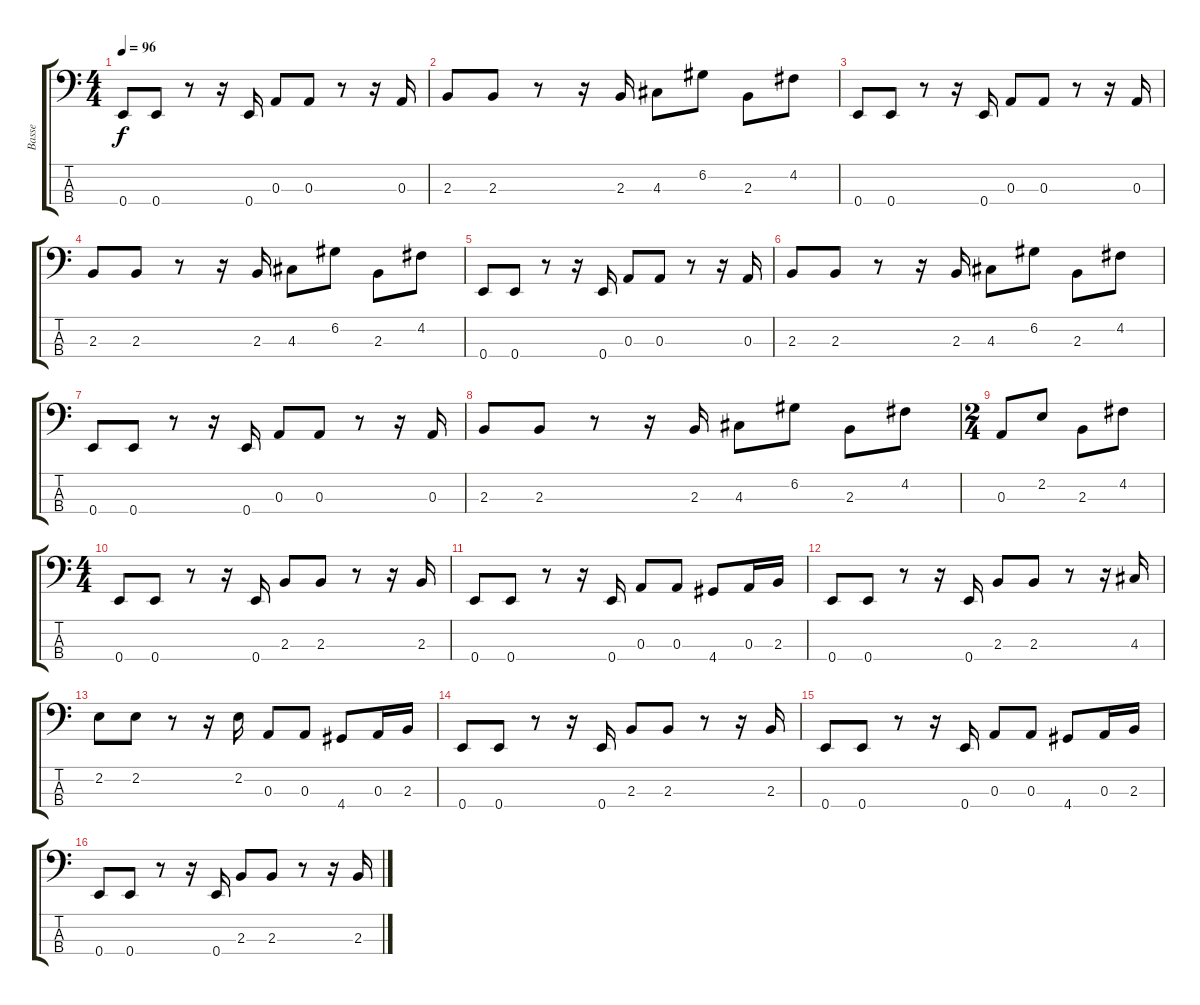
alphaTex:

\track ("Basse" "Basse") {instrument electricbasspick}
\staff {score tabs}
\tuning (G2 D2 A1 E1) {hide}
\ts (4 4)
\tempo 96
\clef f4
\ks c
0.4.8{dy f} 0.4.8 r.8 r.16 0.4.16 0.3.8 0.3.8 r.8 r.16 0.3.16 |
2.3.8 2.3.8 r.8 r.16 2.3.16 4.3.8 6.2.8 2.3.8 4.2.8 |
0.4.8 0.4.8 r.8 r.16 0.4.16 0.3.8 0.3.8 r.8 r.16 0.3.16 |
2.3.8 2.3.8 r.8 r.16 2.3.16 4.3.8 6.2.8 2.3.8 4.2.8 |
0.4.8 0.4.8 r.8 r.16 0.4.16 0.3.8 0.3.8 r.8 r.16 0.3.16 |
2.3.8 2.3.8 r.8 r.16 2.3.16 4.3.8 6.2.8 2.3.8 4.2.8 |
0.4.8 0.4.8 r.8 r.16 0.4.16 0.3.8 0.3.8 r.8 r.16 0.3.16 |
2.3.8 2.3.8 r.8 r.16 2.3.16 4.3.8 6.2.8 2.3.8 4.2.8 |
\ts (2 4)
0.3.8 2.2.8 2.3.8 4.2.8 |
\ts (4 4)
0.4.8 0.4.8 r.8 r.16 0.4.16 2.3.8 2.3.8 r.8 r.16 2.3.16 |
0.4.8 0.4.8 r.8 r.16 0.4.16 0.3.8 0.3.8 4.4.8 0.3.16 2.3.16 |
0.4.8 0.4.8 r.8 r.16 0.4.16 2.3.8 2.3.8 r.8 r.16 4.3.16 |
2.2.8 2.2.8 r.8 r.16 2.2.16 0.3.8 0.3.8 4.4.8 0.3.16 2.3.16 |
0.4.8 0.4.8 r.8 r.16 0.4.16 2.3.8 2.3.8 r.8 r.16 2.3.16 |
0.4.8 0.4.8 r.8 r.16 0.4.16 0.3.8 0.3.8 4.4.8 0.3.16 2.3.16 |
0.4.8 0.4.8 r.8 r.16 0.4.16 2.3.8 2.3.8 r.8 r.16 2.3.16
